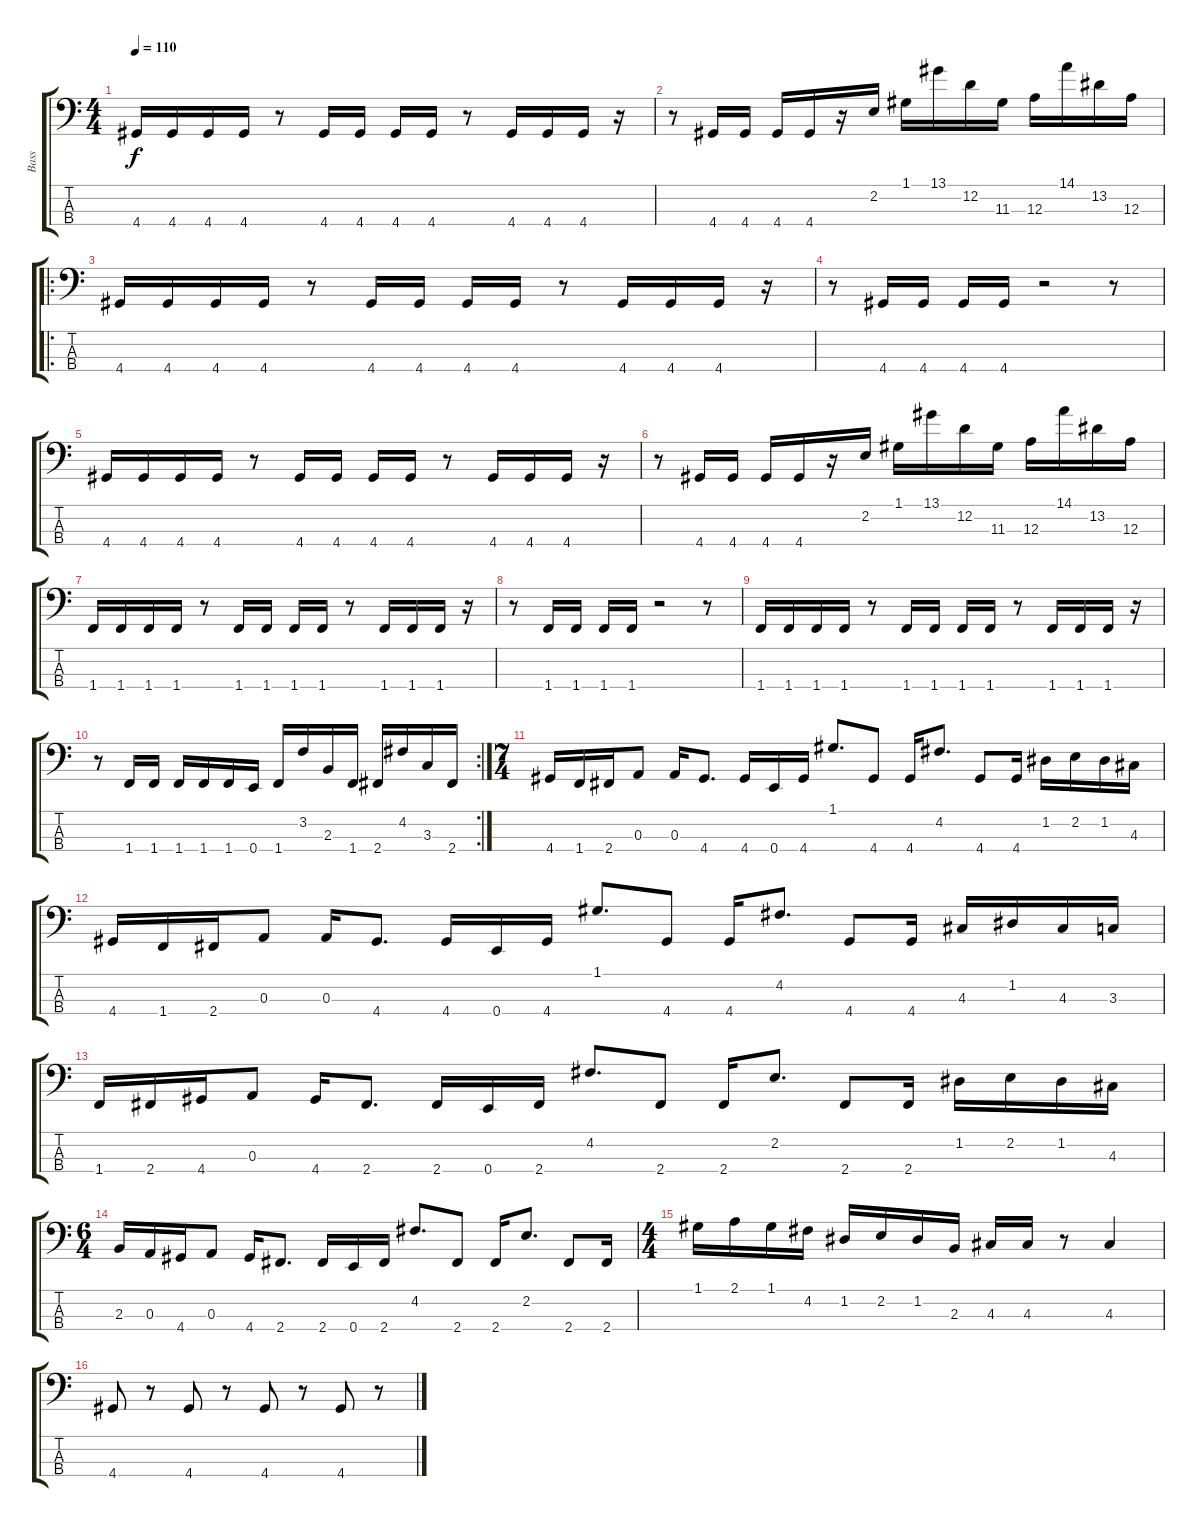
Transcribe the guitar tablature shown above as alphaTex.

\track ("Bass" "Bass") {instrument electricbassfinger}
\staff {score tabs}
\tuning (G2 D2 A1 E1) {hide}
\ts (4 4)
\tempo 110
\clef f4
\ks c
4.4.16{dy f instrument electricbassfinger} 4.4.16 4.4.16 4.4.16 r.8 4.4.16 4.4.16 4.4.16 4.4.16 r.8 4.4.16 4.4.16 4.4.16 r.16 |
r.8 4.4.16 4.4.16 4.4.16 4.4.16 r.16 2.2.16 1.1.16 13.1.16 12.2.16 11.3.16 12.3.16 14.1.16 13.2.16 12.3.16 |
\ro
4.4.16 4.4.16 4.4.16 4.4.16 r.8 4.4.16 4.4.16 4.4.16 4.4.16 r.8 4.4.16 4.4.16 4.4.16 r.16 |
r.8 4.4.16 4.4.16 4.4.16 4.4.16 r.2 r.8 |
4.4.16 4.4.16 4.4.16 4.4.16 r.8 4.4.16 4.4.16 4.4.16 4.4.16 r.8 4.4.16 4.4.16 4.4.16 r.16 |
r.8 4.4.16 4.4.16 4.4.16 4.4.16 r.16 2.2.16 1.1.16 13.1.16 12.2.16 11.3.16 12.3.16 14.1.16 13.2.16 12.3.16 |
1.4.16 1.4.16 1.4.16 1.4.16 r.8 1.4.16 1.4.16 1.4.16 1.4.16 r.8 1.4.16 1.4.16 1.4.16 r.16 |
r.8 1.4.16 1.4.16 1.4.16 1.4.16 r.2 r.8 |
1.4.16 1.4.16 1.4.16 1.4.16 r.8 1.4.16 1.4.16 1.4.16 1.4.16 r.8 1.4.16 1.4.16 1.4.16 r.16 |
\rc 2
r.8 1.4.16 1.4.16 1.4.16 1.4.16 1.4.16 0.4.16 1.4.16 3.2.16 2.3.16 1.4.16 2.4.16 4.2.16 3.3.16 2.4.16 |
\ts (7 4)
4.4.16 1.4.16 2.4.16 0.3.8 0.3.16 4.4.8{d} 4.4.16 0.4.16 4.4.16 1.1.8{d} 4.4.8 4.4.16 4.2.8{d} 4.4.8 4.4.16 1.2.16 2.2.16 1.2.16 4.3.16 |
4.4.16 1.4.16 2.4.16 0.3.8 0.3.16 4.4.8{d} 4.4.16 0.4.16 4.4.16 1.1.8{d} 4.4.8 4.4.16 4.2.8{d} 4.4.8 4.4.16 4.3.16 1.2.16 4.3.16 3.3.16 |
1.4.16 2.4.16 4.4.16 0.3.8 4.4.16 2.4.8{d} 2.4.16 0.4.16 2.4.16 4.2.8{d} 2.4.8 2.4.16 2.2.8{d} 2.4.8 2.4.16 1.2.16 2.2.16 1.2.16 4.3.16 |
\ts (6 4)
2.3.16 0.3.16 4.4.16 0.3.8 4.4.16 2.4.8{d} 2.4.16 0.4.16 2.4.16 4.2.8{d} 2.4.8 2.4.16 2.2.8{d} 2.4.8 2.4.16 |
\ts (4 4)
1.1.16 2.1.16 1.1.16 4.2.16 1.2.16 2.2.16 1.2.16 2.3.16 4.3.16 4.3.16 r.8 4.3.4 |
4.4.8 r.8 4.4.8 r.8 4.4.8 r.8 4.4.8 r.8
